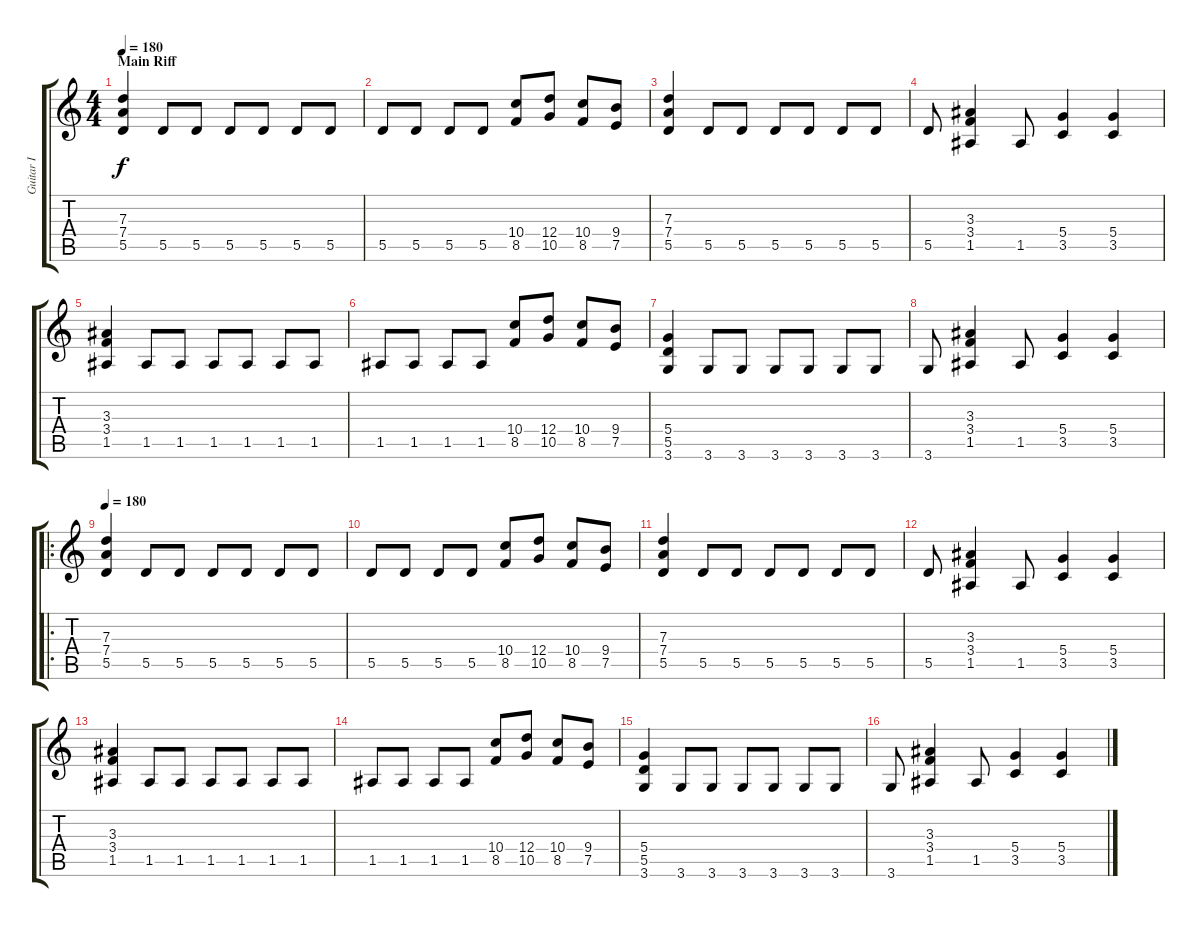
\track ("Guitar I" "Guitar I") {instrument distortionguitar}
\staff {score tabs}
\tuning (E4 B3 G3 D3 A2 E2) {hide}
\ts (4 4)
\section ("" "Main Riff")
\tempo 180
\clef g2
\ks c
(7.3 7.4 5.5).4{dy f volume 13} 5.5.8 5.5.8 5.5.8 5.5.8 5.5.8 5.5.8 |
5.5.8 5.5.8 5.5.8 5.5.8 (10.4 8.5).8 (12.4 10.5).8 (10.4 8.5).8 (9.4 7.5).8 |
(7.3 7.4 5.5).4 5.5.8 5.5.8 5.5.8 5.5.8 5.5.8 5.5.8 |
5.5.8 (3.3 3.4 1.5).4 1.5.8 (5.4 3.5).4 (5.4 3.5).4 |
(3.3 3.4 1.5).4 1.5.8 1.5.8 1.5.8 1.5.8 1.5.8 1.5.8 |
1.5.8 1.5.8 1.5.8 1.5.8 (10.4 8.5).8 (12.4 10.5).8 (10.4 8.5).8 (9.4 7.5).8 |
(5.4 5.5 3.6).4 3.6.8 3.6.8 3.6.8 3.6.8 3.6.8 3.6.8 |
3.6.8 (3.3 3.4 1.5).4 1.5.8 (5.4 3.5).4 (5.4 3.5).4 |
\ro
\tempo 180
(7.3 7.4 5.5).4{volume 13} 5.5.8 5.5.8 5.5.8 5.5.8 5.5.8 5.5.8 |
5.5.8 5.5.8 5.5.8 5.5.8 (10.4 8.5).8 (12.4 10.5).8 (10.4 8.5).8 (9.4 7.5).8 |
(7.3 7.4 5.5).4 5.5.8 5.5.8 5.5.8 5.5.8 5.5.8 5.5.8 |
5.5.8 (3.3 3.4 1.5).4 1.5.8 (5.4 3.5).4 (5.4 3.5).4 |
(3.3 3.4 1.5).4 1.5.8 1.5.8 1.5.8 1.5.8 1.5.8 1.5.8 |
1.5.8 1.5.8 1.5.8 1.5.8 (10.4 8.5).8 (12.4 10.5).8 (10.4 8.5).8 (9.4 7.5).8 |
(5.4 5.5 3.6).4 3.6.8 3.6.8 3.6.8 3.6.8 3.6.8 3.6.8 |
3.6.8 (3.3 3.4 1.5).4 1.5.8 (5.4 3.5).4 (5.4 3.5).4
